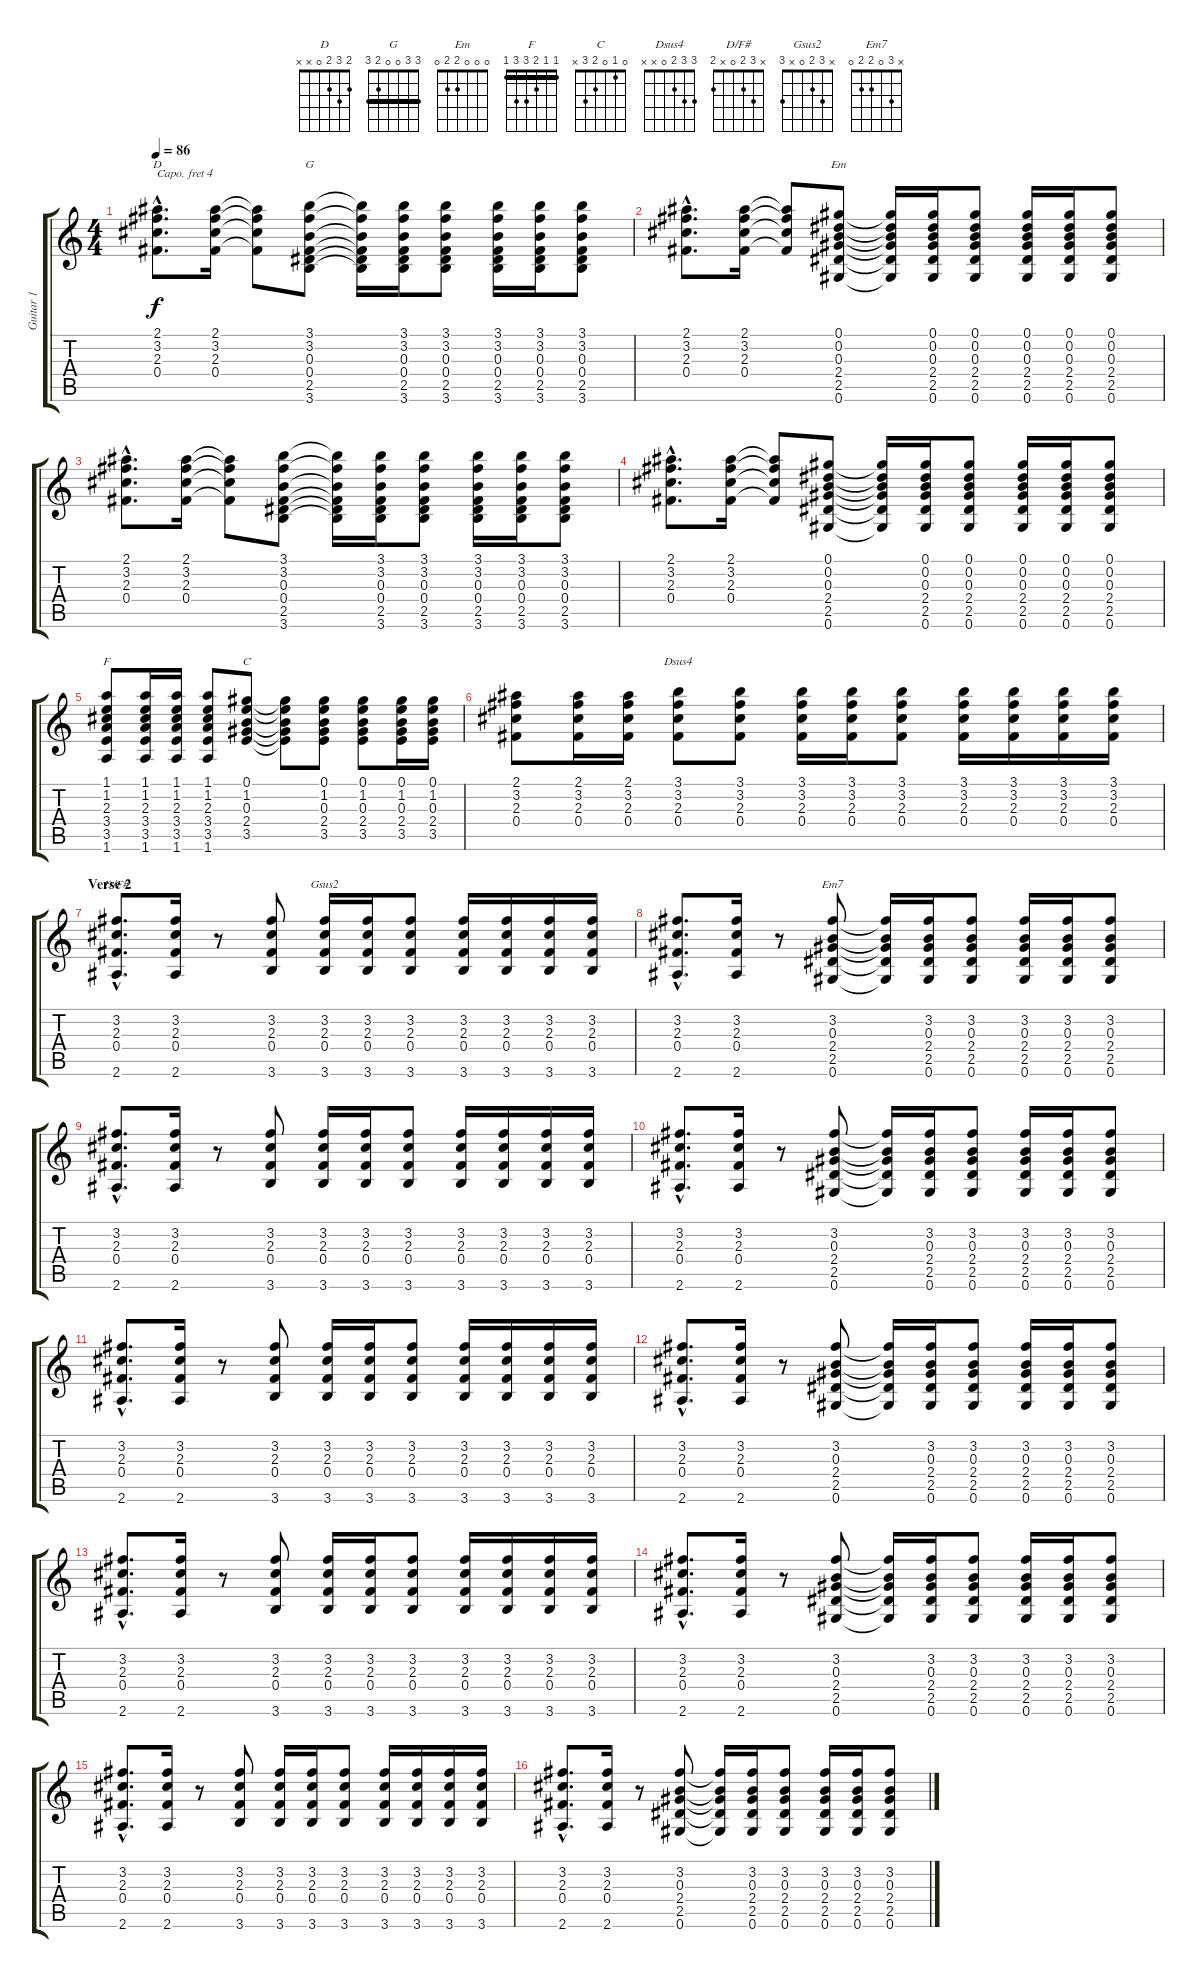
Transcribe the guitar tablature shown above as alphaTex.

\track ("Guitar 1" "Guitar 1") {instrument acousticguitarsteel}
\staff {score tabs}
\capo 4
\tuning (E4 B3 G3 D3 A2 E2) {hide}
\chord ("D" 2 3 2 0 x x)
\chord ("G" 3 3 0 0 2 3) {barre 3}
\chord ("Em" 0 0 0 2 2 0)
\chord ("F" 1 1 2 3 3 1) {barre 1}
\chord ("C" 0 1 0 2 3 x)
\chord ("Dsus4" 3 3 2 0 x x)
\chord ("D/F#" x 3 2 0 x 2)
\chord ("Gsus2" x 3 2 0 x 3)
\chord ("Em7" x 3 0 2 2 0)
\ts (4 4)
\tempo 86
\clef g2
\ks c
(2.1{hac} 3.2{hac} 2.3{hac} 0.4{hac}).8{d ch "D" dy f} (2.1 3.2 2.3 0.4).16 (2.1{t} 3.2{t} 2.3{t} 0.4{t}).8 (3.1 3.2 0.3 0.4 2.5 3.6).8{ch "G"} (3.1{t} 3.2{t} 0.3{t} 0.4{t} 2.5{t} 3.6{t}).16 (3.1 3.2 0.3 0.4 2.5 3.6).16 (3.1 3.2 0.3 0.4 2.5 3.6).8 (3.1 3.2 0.3 0.4 2.5 3.6).16 (3.1 3.2 0.3 0.4 2.5 3.6).16 (3.1 3.2 0.3 0.4 2.5 3.6).8 |
(2.1{hac} 3.2{hac} 2.3{hac} 0.4{hac}).8{d} (2.1 3.2 2.3 0.4).16 (2.1{t} 3.2{t} 2.3{t} 0.4{t}).8 (0.1 0.2 0.3 2.4 2.5 0.6).8{ch "Em"} (0.1{t} 0.2{t} 0.3{t} 2.4{t} 2.5{t} 0.6{t}).16 (0.1 0.2 0.3 2.4 2.5 0.6).16 (0.1 0.2 0.3 2.4 2.5 0.6).8 (0.1 0.2 0.3 2.4 2.5 0.6).16 (0.1 0.2 0.3 2.4 2.5 0.6).16 (0.1 0.2 0.3 2.4 2.5 0.6).8 |
(2.1{hac} 3.2{hac} 2.3{hac} 0.4{hac}).8{d} (2.1 3.2 2.3 0.4).16 (2.1{t} 3.2{t} 2.3{t} 0.4{t}).8 (3.1 3.2 0.3 0.4 2.5 3.6).8 (3.1{t} 3.2{t} 0.3{t} 0.4{t} 2.5{t} 3.6{t}).16 (3.1 3.2 0.3 0.4 2.5 3.6).16 (3.1 3.2 0.3 0.4 2.5 3.6).8 (3.1 3.2 0.3 0.4 2.5 3.6).16 (3.1 3.2 0.3 0.4 2.5 3.6).16 (3.1 3.2 0.3 0.4 2.5 3.6).8 |
(2.1{hac} 3.2{hac} 2.3{hac} 0.4{hac}).8{d} (2.1 3.2 2.3 0.4).16 (2.1{t} 3.2{t} 2.3{t} 0.4{t}).8 (0.1 0.2 0.3 2.4 2.5 0.6).8 (0.1{t} 0.2{t} 0.3{t} 2.4{t} 2.5{t} 0.6{t}).16 (0.1 0.2 0.3 2.4 2.5 0.6).16 (0.1 0.2 0.3 2.4 2.5 0.6).8 (0.1 0.2 0.3 2.4 2.5 0.6).16 (0.1 0.2 0.3 2.4 2.5 0.6).16 (0.1 0.2 0.3 2.4 2.5 0.6).8 |
(1.1 1.2 2.3 3.4 3.5 1.6).8{ch "F"} (1.1 1.2 2.3 3.4 3.5 1.6).16 (1.1 1.2 2.3 3.4 3.5 1.6).16 (1.1 1.2 2.3 3.4 3.5 1.6).8 (0.1 1.2 0.3 2.4 3.5).8{ch "C"} (0.1{t} 1.2{t} 0.3{t} 2.4{t} 3.5{t}).8 (0.1 1.2 0.3 2.4 3.5).8 (0.1 1.2 0.3 2.4 3.5).8 (0.1 1.2 0.3 2.4 3.5).16 (0.1 1.2 0.3 2.4 3.5).16 |
(2.1 3.2 2.3 0.4).8 (2.1 3.2 2.3 0.4).16 (2.1 3.2 2.3 0.4).16 (3.1 3.2 2.3 0.4).8{ch "Dsus4"} (3.1 3.2 2.3 0.4).8 (3.1 3.2 2.3 0.4).16 (3.1 3.2 2.3 0.4).16 (3.1 3.2 2.3 0.4).8 (3.1 3.2 2.3 0.4).16 (3.1 3.2 2.3 0.4).16 (3.1 3.2 2.3 0.4).16 (3.1 3.2 2.3 0.4).16 |
\section ("" "Verse 2")
(3.2{hac} 2.3{hac} 0.4{hac} 2.6{hac}).8{d ch "D/F#"} (3.2 2.3 0.4 2.6).16 r.8 (3.2 2.3 0.4 3.6).8 (3.2 2.3 0.4 3.6).16{ch "Gsus2"} (3.2 2.3 0.4 3.6).16 (3.2 2.3 0.4 3.6).8 (3.2 2.3 0.4 3.6).16 (3.2 2.3 0.4 3.6).16 (3.2 2.3 0.4 3.6).16 (3.2 2.3 0.4 3.6).16 |
(3.2{hac} 2.3{hac} 0.4{hac} 2.6{hac}).8{d} (3.2 2.3 0.4 2.6).16 r.8 (3.2 0.3 2.4 2.5 0.6).8{ch "Em7"} (3.2{t} 0.3{t} 2.4{t} 2.5{t} 0.6{t}).16 (3.2 0.3 2.4 2.5 0.6).16 (3.2 0.3 2.4 2.5 0.6).8 (3.2 0.3 2.4 2.5 0.6).16 (3.2 0.3 2.4 2.5 0.6).16 (3.2 0.3 2.4 2.5 0.6).8 |
(3.2{hac} 2.3{hac} 0.4{hac} 2.6{hac}).8{d} (3.2 2.3 0.4 2.6).16 r.8 (3.2 2.3 0.4 3.6).8 (3.2 2.3 0.4 3.6).16 (3.2 2.3 0.4 3.6).16 (3.2 2.3 0.4 3.6).8 (3.2 2.3 0.4 3.6).16 (3.2 2.3 0.4 3.6).16 (3.2 2.3 0.4 3.6).16 (3.2 2.3 0.4 3.6).16 |
(3.2{hac} 2.3{hac} 0.4{hac} 2.6{hac}).8{d} (3.2 2.3 0.4 2.6).16 r.8 (3.2 0.3 2.4 2.5 0.6).8 (3.2{t} 0.3{t} 2.4{t} 2.5{t} 0.6{t}).16 (3.2 0.3 2.4 2.5 0.6).16 (3.2 0.3 2.4 2.5 0.6).8 (3.2 0.3 2.4 2.5 0.6).16 (3.2 0.3 2.4 2.5 0.6).16 (3.2 0.3 2.4 2.5 0.6).8 |
(3.2{hac} 2.3{hac} 0.4{hac} 2.6{hac}).8{d} (3.2 2.3 0.4 2.6).16 r.8 (3.2 2.3 0.4 3.6).8 (3.2 2.3 0.4 3.6).16 (3.2 2.3 0.4 3.6).16 (3.2 2.3 0.4 3.6).8 (3.2 2.3 0.4 3.6).16 (3.2 2.3 0.4 3.6).16 (3.2 2.3 0.4 3.6).16 (3.2 2.3 0.4 3.6).16 |
(3.2{hac} 2.3{hac} 0.4{hac} 2.6{hac}).8{d} (3.2 2.3 0.4 2.6).16 r.8 (3.2 0.3 2.4 2.5 0.6).8 (3.2{t} 0.3{t} 2.4{t} 2.5{t} 0.6{t}).16 (3.2 0.3 2.4 2.5 0.6).16 (3.2 0.3 2.4 2.5 0.6).8 (3.2 0.3 2.4 2.5 0.6).16 (3.2 0.3 2.4 2.5 0.6).16 (3.2 0.3 2.4 2.5 0.6).8 |
(3.2{hac} 2.3{hac} 0.4{hac} 2.6{hac}).8{d} (3.2 2.3 0.4 2.6).16 r.8 (3.2 2.3 0.4 3.6).8 (3.2 2.3 0.4 3.6).16 (3.2 2.3 0.4 3.6).16 (3.2 2.3 0.4 3.6).8 (3.2 2.3 0.4 3.6).16 (3.2 2.3 0.4 3.6).16 (3.2 2.3 0.4 3.6).16 (3.2 2.3 0.4 3.6).16 |
(3.2{hac} 2.3{hac} 0.4{hac} 2.6{hac}).8{d} (3.2 2.3 0.4 2.6).16 r.8 (3.2 0.3 2.4 2.5 0.6).8 (3.2{t} 0.3{t} 2.4{t} 2.5{t} 0.6{t}).16 (3.2 0.3 2.4 2.5 0.6).16 (3.2 0.3 2.4 2.5 0.6).8 (3.2 0.3 2.4 2.5 0.6).16 (3.2 0.3 2.4 2.5 0.6).16 (3.2 0.3 2.4 2.5 0.6).8 |
(3.2{hac} 2.3{hac} 0.4{hac} 2.6{hac}).8{d} (3.2 2.3 0.4 2.6).16 r.8 (3.2 2.3 0.4 3.6).8 (3.2 2.3 0.4 3.6).16 (3.2 2.3 0.4 3.6).16 (3.2 2.3 0.4 3.6).8 (3.2 2.3 0.4 3.6).16 (3.2 2.3 0.4 3.6).16 (3.2 2.3 0.4 3.6).16 (3.2 2.3 0.4 3.6).16 |
(3.2{hac} 2.3{hac} 0.4{hac} 2.6{hac}).8{d} (3.2 2.3 0.4 2.6).16 r.8 (3.2 0.3 2.4 2.5 0.6).8 (3.2{t} 0.3{t} 2.4{t} 2.5{t} 0.6{t}).16 (3.2 0.3 2.4 2.5 0.6).16 (3.2 0.3 2.4 2.5 0.6).8 (3.2 0.3 2.4 2.5 0.6).16 (3.2 0.3 2.4 2.5 0.6).16 (3.2 0.3 2.4 2.5 0.6).8
